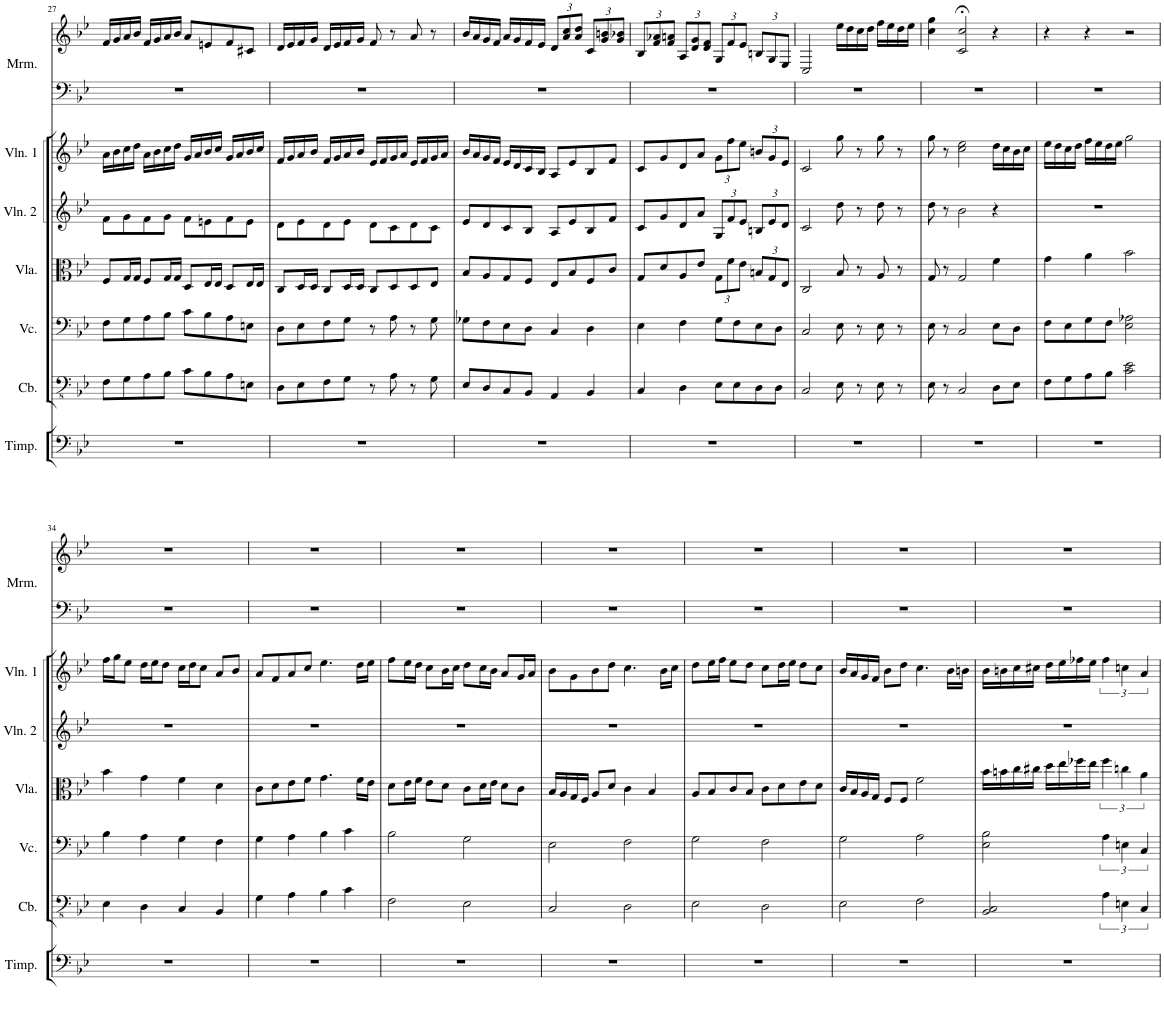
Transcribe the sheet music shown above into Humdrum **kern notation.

**kern	**kern	**kern	**kern	**kern	**kern
*part6	*part5	*part4	*part3	*part2	*part1
*staff6	*staff5	*staff4	*staff3	*staff2	*staff1
*I"Contrabass	*I"Violoncello	*I"Viola	*I"Violin 2	*I"Violin 1	*I"Marimba
*I'Cb.	*I'Vc.	*I'Vla.	*I'Vln. 2	*I'Vln. 1	*I'Mrm.
!!LO:PB:g=z
*clefFv4	*clefF4	*clefC3	*clefG2	*clefG2	*clefG2
*ITrd7c12	*	*	*	*	*
*k[b-e-]	*k[b-e-]	*k[b-e-]	*k[b-e-]	*k[b-e-]	*k[b-e-]
*M4/4	*M4/4	*M4/4	*M4/4	*M4/4	*M4/4
=27	=27	=27	=27	=27	=27
8FF\L	8F\L	8F/L	8f\L	16a\LL	16f/LL
.	.	.	.	16b-\	16g/
8GG\	8G\	16G/L	8g\	16cc\	16a/
.	.	16G/JJ	.	16dd\JJ	16b-/JJ
8AA\	8A\	8F/L	8f\	16a\LL	16f/LL
.	.	.	.	16b-\	16g/
8BB-\J	8B-\J	16G/L	8g\J	16cc\	16a/
.	.	16G/JJ	.	16dd\JJ	16b-/JJ
8C\L	8c\L	8D/L	8f\L	16g/LL	8a/L
.	.	.	.	16a/	.
8BB-\	8B-\	16E-/L	8en\	16b-/	8en/
.	.	16E-/JJ	.	16cc/JJ	.
8AA\	8A\	8D/L	8f\	16g/LL	8f/
.	.	.	.	16a/	.
8EEn\J	8En\J	16E-/L	8e\J	16b-/	8c#X/J
.	.	16E-/JJ	.	16cc/JJ	.
=28	=28	=28	=28	=28	=28
8DD\L	8D\L	8C/L	8d\L	16f/LL	16d/LL
.	.	.	.	16g/	16e-/
8EE-\	8E-\	16D/L	8e-\	16a/	16f/
.	.	16D/JJ	.	16b-/JJ	16g/JJ
8FF\	8F\	8C/L	8d\	16f/LL	16d/LL
.	.	.	.	16g/	16e-/
8GG\J	8G\J	16D/L	8e-\J	16a/	16f/
.	.	16D/JJ	.	16b-/JJ	16g/JJ
8r	8r	8C/L	8d\L	16e-/LL	8f/
.	.	.	.	16f/	.
8AA\	8A\	8D/	8c\	16g/	8r
.	.	.	.	16a/JJ	.
8r	8r	8D/	8d\	16e-/LL	8a/
.	.	.	.	16f/	.
8GG\	8G\	8E-/J	8c\J	16g/	8r
.	.	.	.	16a/JJ	.
=29	=29	=29	=29	=29	=29
8EE-/L	8G-X\L	8B-/L	8e-/L	16b-/LL	16b-/LL
.	.	.	.	16a/	16a/
8DD/	8F\	8A/	8d/	16g/	16g/
.	.	.	.	16f/JJ	16f/JJ
8CC/	8E-\	8G/	8c/	16e-/LL	16a/LL
.	.	.	.	16d/	16g/
8BBB-/J	8D\J	8F/J	8B-/J	16c/	16f/
.	.	.	.	16B-/JJ	16e-/JJ
*	*	*	*	*	*Xbrackettup
4AAA/	4C/	8E-/L	8A/L	8A/L	12d/L
.	.	.	.	.	12a/ 12cc/
.	.	8B-/	8e-/	8e-/	.
.	.	.	.	.	12a/ 12dd/J
4BBB-/	4D\	8F/	8B-/	8B-/	12c/L
.	.	.	.	.	12g/ 12bn/
.	.	8c/J	8f/J	8f/J	.
.	.	.	.	.	12g/ 12b-X/J
=30	=30	=30	=30	=30	=30
4CC/	4E-\	8G/L	8c/L	8c/L	12B-/L
.	.	.	.	.	12f/ 12a-X/
.	.	8d/	8g/	8g/	.
.	.	.	.	.	12f/ 12an/J
4DD\	4F\	8A/	8d/	8d/	12A/L
.	.	.	.	.	12d/ 12g/
.	.	8e-/J	8a/J	8a/J	.
.	.	.	.	.	12d/ 12f/J
*	*	*Xbrackettup	*Xbrackettup	*Xbrackettup	*
8EE-\L	8G\L	12G\L	12G/L	12g\L	12G/L
.	.	12f\	12f/	12ff\	12f/
8EE-\	8F\	.	.	.	.
.	.	12e-\J	12e-/J	12ee-\J	12e-/J
8DD\	8E-\	12Bn/L	12Bn/L	12bn/L	12Bn/L
.	.	12G/	12e-/	12g/	12G/
8DD\J	8D\J	.	.	.	.
.	.	12E-/J	12d/J	12e-/J	12E-/J
=31	=31	=31	=31	=31	=31
2CC/	2C/	2C/	2c/	2c/	2C/
8EE-\	8E-\	8B-/	8dd\	8gg\	16ee-\LL
.	.	.	.	.	16dd\
8r	8r	8r	8r	8r	16cc\
.	.	.	.	.	16dd\JJ
8EE-\	8E-\	8A/	8dd\	8gg\	16ff\LL
.	.	.	.	.	16ee-\
8r	8r	8r	8r	8r	16dd\
.	.	.	.	.	16ee-\JJ
=32	=32	=32	=32	=32	=32
8EE-\	8E-\	8G/	8dd\	8gg\	4cc\ 4gg\
8r	8r	8r	8r	8r	.
2CC/	2C/	2G/	2b-\	2cc\ 2ee-\	2c/;< 2cc/;<
8DD\L	8E-\L	4f\	4r	16dd\LL	4r
.	.	.	.	16cc\	.
8EE-\J	8D\J	.	.	16b-\	.
.	.	.	.	16cc\JJ	.
=33	=33	=33	=33	=33	=33
8FF\L	8F\L	4g\	1r	16ee-\LL	4r
.	.	.	.	16dd\	.
8GG\	8E-\	.	.	16cc\	.
.	.	.	.	16dd\JJ	.
8AA\	8G\	4a\	.	16ff\LL	4r
.	.	.	.	16ee-\	.
8BB-\J	8F\J	.	.	16dd\	.
.	.	.	.	16ee-\JJ	.
2C\ 2E-\	2E-\ 2A-X\	2b-\	.	2gg\	2r
!!LO:LB:g=z
=34	=34	=34	=34	=34	=34
4EE-\	4B-\	4b-\	1r	16ff\LL	1r
.	.	.	.	16gg\J	.
.	.	.	.	8ee-\J	.
4DD\	4A\	4g\	.	16dd\LL	.
.	.	.	.	16ee-\J	.
.	.	.	.	8dd\J	.
4CC/	4G\	4f\	.	16cc\LL	.
.	.	.	.	16dd\J	.
.	.	.	.	8cc\J	.
4BBB-/	4F\	4d\	.	8a/L	.
.	.	.	.	8b-/J	.
=35	=35	=35	=35	=35	=35
4GG\	4G\	8c\L	1r	8a/L	1r
.	.	8d\	.	8f/	.
4AA\	4A\	8e-\	.	8a/	.
.	.	8f\J	.	8cc/J	.
4BB-\	4B-\	4.g\	.	4.ee-\	.
4C\	4c\	.	.	.	.
.	.	16f\LL	.	16dd\LL	.
.	.	16e-\JJ	.	16ee-\JJ	.
=36	=36	=36	=36	=36	=36
2FF\	2B-\	8d\L	1r	8ff\L	1r
.	.	16e-\L	.	16ee-\L	.
.	.	16f\JJ	.	16dd\JJ	.
.	.	8e-\L	.	8cc\L	.
.	.	8d\J	.	16b-\L	.
.	.	.	.	16cc\JJ	.
2EE-\	2G\	8c\L	.	8dd\L	.
.	.	16d\L	.	16cc\L	.
.	.	16e-\JJ	.	16b-\JJ	.
.	.	8d\L	.	8a/L	.
.	.	8c\J	.	16g/L	.
.	.	.	.	16a/JJ	.
=37	=37	=37	=37	=37	=37
2CC/	2E-\	16B-/LL	1r	8b-\L	1r
.	.	16A/	.	.	.
.	.	16G/	.	8g\	.
.	.	16F/JJ	.	.	.
.	.	8A/L	.	8b-\	.
.	.	8d/J	.	8dd\J	.
2DD\	2F\	4c\	.	4.cc\	.
.	.	4B-/	.	.	.
.	.	.	.	16b-\LL	.
.	.	.	.	16cc\JJ	.
=38	=38	=38	=38	=38	=38
2EE-\	2G\	8A/L	1r	8dd\L	1r
.	.	8B-/	.	16ee-\L	.
.	.	.	.	16ff\JJ	.
.	.	8c/	.	8ee-\L	.
.	.	8B-/J	.	8dd\J	.
2DD\	2F\	8c\L	.	8cc\L	.
.	.	8d\	.	16dd\L	.
.	.	.	.	16ee-\JJ	.
.	.	8e-\	.	8dd\L	.
.	.	8d\J	.	8cc\J	.
=39	=39	=39	=39	=39	=39
2EE-\	2G\	16c/LL	1r	16b-/LL	1r
.	.	16B-/	.	16a/	.
.	.	16A/	.	16g/	.
.	.	16G/JJ	.	16f/JJ	.
.	.	8F/L	.	8b-\L	.
.	.	8F/J	.	8dd\J	.
2FF\	2A\	2f\	.	4.cc\	.
.	.	.	.	16b-\LL	.
.	.	.	.	16bn\JJ	.
=40	=40	=40	=40	=40	=40
2BBB-/ 2CC/	2E-\ 2B-\	16b-\LL	1r	16b-\LL	1r
.	.	16bn\	.	16bn\	.
.	.	16cc\	.	16cc\	.
.	.	16cc#X\JJ	.	16cc#X\JJ	.
.	.	16dd\LL	.	16dd\LL	.
.	.	16ee-\	.	16ee-\	.
.	.	16ff-X\	.	16ff-X\	.
.	.	16ee-\JJ	.	16ee-\JJ	.
*	*	*brackettup	*	*brackettup	*
6AA\	6A\	6ff-\	.	6ff-\	.
6EEn\	6En\	6ccn\	.	6ccn\	.
6CC/	6C/	6a\	.	6a/	.
=	=	=	=	=	=
*-	*-	*-	*-	*-	*-
